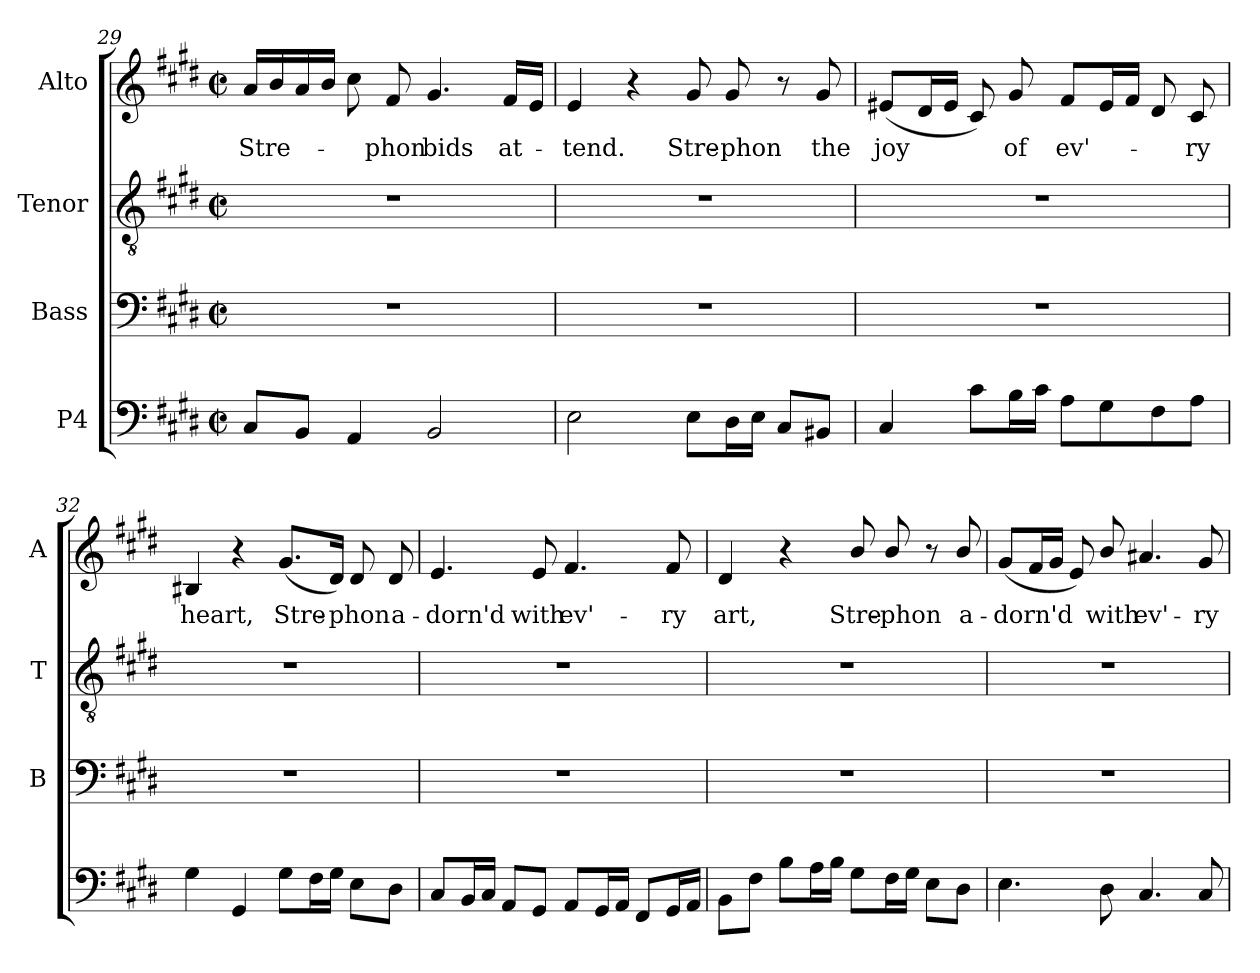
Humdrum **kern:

**kern	**kern	**kern	**kern	**text
*part4	*part3	*part2	*part1	*part1
*staff4	*staff3	*staff2	*staff1	*staff1
*I"P4	*I"Bass	*I"Tenor	*I"Alto	*
*	*I'B	*I'T	*I'A	*
*clefF4	*clefF4	*clefGv2	*clefG2	*
*k[f#c#g#d#]	*k[f#c#g#d#]	*k[f#c#g#d#]	*k[f#c#g#d#]	*
*E:	*E:	*E:	*E:	*
*M2/2	*M2/2	*M2/2	*M2/2	*
*met(c|)	*met(c|)	*met(c|)	*met(c|)	*
=29	=29	=29	=29	=29
!	!	!	!	!LO:LY:b:color=#000000
8C#i/L	1r	1r	16ai/LL	Stre-
.	.	.	16bi/	.
8BBi/J	.	.	16ai/	.
.	.	.	16bi/JJ	.
4AAi/	.	.	8cc#i\	.
!	!	!	!	!LO:LY:b:color=#000000
.	.	.	8f#i/	-phon
!	!	!	!	!LO:LY:b:color=#000000
2BBi/	.	.	4.g#i/	bids
!	!	!	!	!LO:LY:b:color=#000000
.	.	.	16f#i/LL	at-
.	.	.	16ei/JJ	.
!!LO:LB:g=z
=30	=30	=30	=30	=30
!	!	!	!	!LO:LY:b:color=#000000
2Ei\	1r	1r	4ei/	-tend.
.	.	.	4r	.
!	!	!	!	!LO:LY:b:color=#000000
8Ei\L	.	.	8g#i/	Stre-
!	!	!	!	!LO:LY:b:color=#000000
16D#i\L	.	.	8g#i/	-phon
16Ei\JJ	.	.	.	.
8C#i/L	.	.	8r	.
!	!	!	!	!LO:LY:b:color=#000000
8BB#Xi/J	.	.	8g#i/	the
=31	=31	=31	=31	=31
!	!	!	!	!LO:LY:b:color=#000000
4C#i/	1r	1r	(8e#Xi/L	joy
.	.	.	16d#i/L	.
.	.	.	16e#i/JJ	.
8c#i\L	.	.	8c#i/)	.
!	!	!	!	!LO:LY:b:color=#000000
16Bi\L	.	.	8g#i/	of
16c#i\JJ	.	.	.	.
!	!	!	!	!LO:LY:b:color=#000000
8Ai\L	.	.	8f#i/L	ev'-
8G#i\	.	.	16e#i/L	.
.	.	.	16f#i/JJ	.
8F#i\	.	.	8d#i/	.
!	!	!	!	!LO:LY:b:color=#000000
8Ai\J	.	.	8c#i/	-ry
=32	=32	=32	=32	=32
!	!	!	!	!LO:LY:b:color=#000000
4G#i\	1r	1r	4B#Xi/	heart,
4GG#i/	.	.	4r	.
!	!	!	!	!LO:LY:b:color=#000000
8G#i\L	.	.	(8.g#i/L	Stre-
16F#i\L	.	.	.	.
16G#i\JJ	.	.	16d#i/Jk)	.
!	!	!	!	!LO:LY:b:color=#000000
8Ei\L	.	.	8d#i/	-phon
!	!	!	!	!LO:LY:b:color=#000000
8D#i\J	.	.	8d#i/	a-
=33	=33	=33	=33	=33
!	!	!	!	!LO:LY:b:color=#000000
8C#i/L	1r	1r	4.ei/	-dorn'd
16BBi/L	.	.	.	.
16C#i/JJ	.	.	.	.
8AAi/L	.	.	.	.
!	!	!	!	!LO:LY:b:color=#000000
8GG#i/J	.	.	8ei/	with
!	!	!	!	!LO:LY:b:color=#000000
8AAi/L	.	.	4.f#i/	ev'-
16GG#i/L	.	.	.	.
16AAi/JJ	.	.	.	.
8FF#i/L	.	.	.	.
!	!	!	!	!LO:LY:b:color=#000000
16GG#i/L	.	.	8f#i/	-ry
16AAi/JJ	.	.	.	.
!!LO:LB:g=z
=34	=34	=34	=34	=34
!	!	!	!	!LO:LY:b:color=#000000
8BBi\L	1r	1r	4d#i/	art,
8F#i\J	.	.	.	.
8Bi\L	.	.	4r	.
16Ai\L	.	.	.	.
16Bi\JJ	.	.	.	.
!	!	!	!	!LO:LY:b:color=#000000
8G#i\L	.	.	8bi/	Stre-
!	!	!	!	!LO:LY:b:color=#000000
16F#i\L	.	.	8bi/	-phon
16G#i\JJ	.	.	.	.
8Ei\L	.	.	8r	.
!	!	!	!	!LO:LY:b:color=#000000
8D#i\J	.	.	8bi/	a-
=35	=35	=35	=35	=35
!	!	!	!	!LO:LY:b:color=#000000
4.Ei\	1r	1r	(8g#i/L	-dorn'd
.	.	.	16f#i/L	.
.	.	.	16g#i/JJ	.
.	.	.	8ei/)	.
!	!	!	!	!LO:LY:b:color=#000000
8D#i\	.	.	8bi/	with
!	!	!	!	!LO:LY:b:color=#000000
4.C#i/	.	.	4.a#Xi/	ev'-
!	!	!	!	!LO:LY:b:color=#000000
8C#i/	.	.	8g#i/	-ry
=	=	=	=	=
*-	*-	*-	*-	*-
